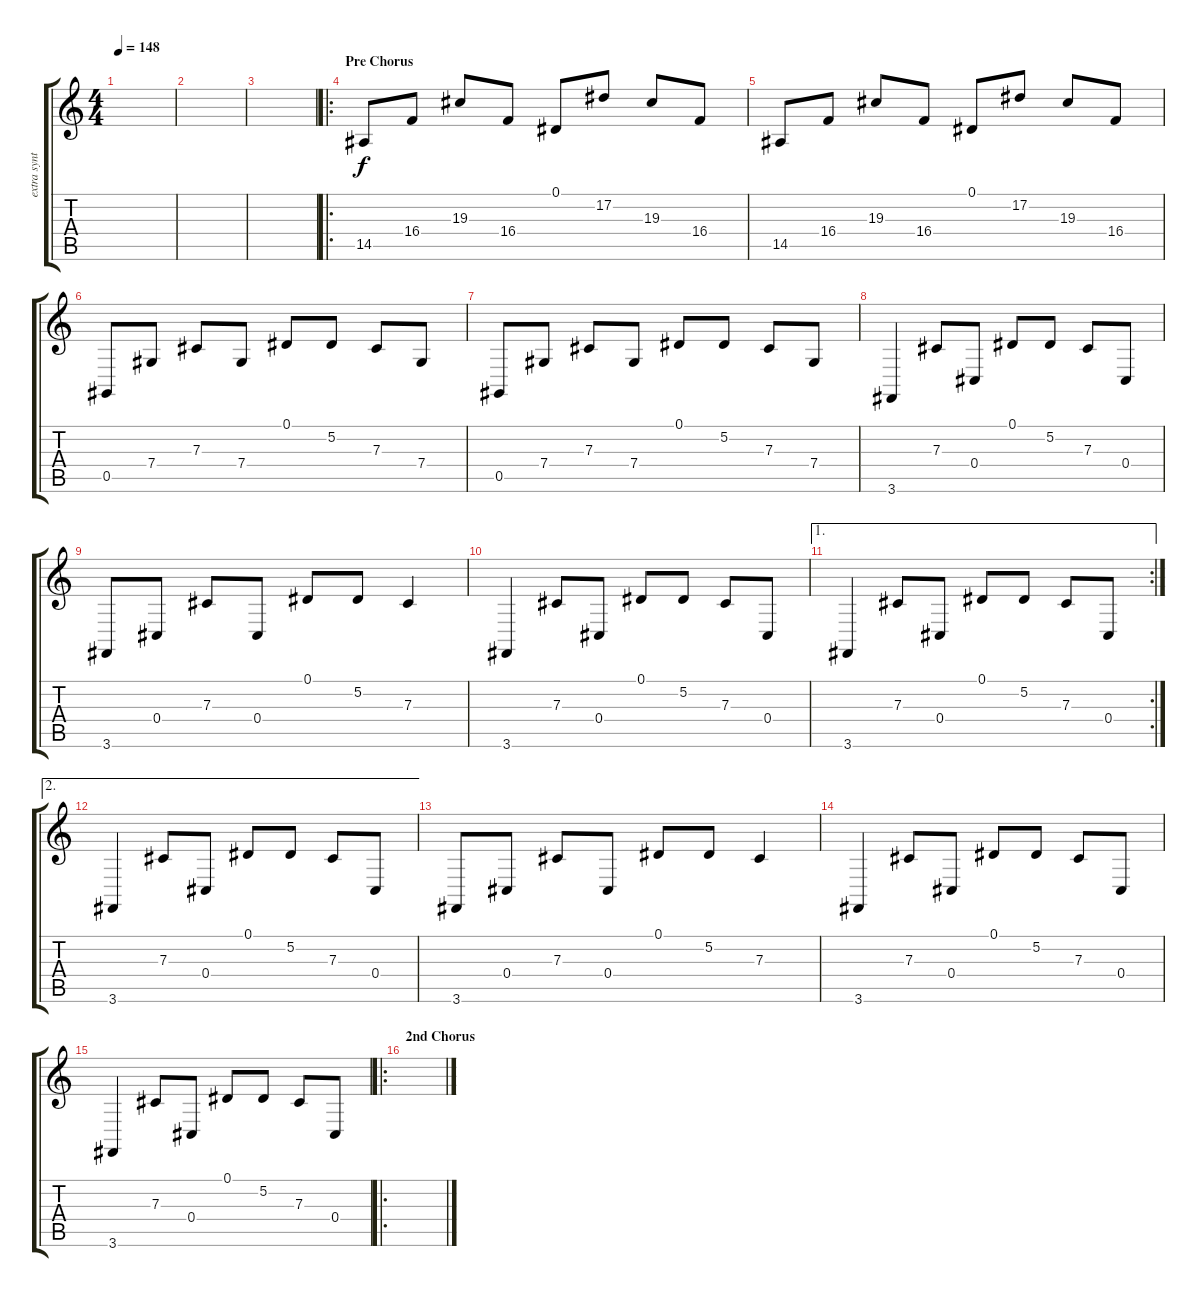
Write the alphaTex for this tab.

\track ("extra synths" "extra synt") {instrument lead1square}
\staff {score tabs}
\tuning (Eb4 Bb3 Gb3 Db3 Ab2 Eb2) {hide}
\ts (4 4)
\tempo 148
\clef g2
\ks c
|
|
|
\ro
\section ("" "Pre Chorus")
14.5.8{instrument distortionguitar} 16.4.8 19.3.8 16.4.8 0.1.8 17.2.8 19.3.8 16.4.8 |
14.5.8 16.4.8 19.3.8 16.4.8 0.1.8 17.2.8 19.3.8 16.4.8 |
0.5.8 7.4.8 7.3.8 7.4.8 0.1.8 5.2.8 7.3.8 7.4.8 |
0.5.8 7.4.8 7.3.8 7.4.8 0.1.8 5.2.8 7.3.8 7.4.8 |
3.6.4 7.3.8 0.4.8 0.1.8 5.2.8 7.3.8 0.4.8 |
3.6.8 0.4.8 7.3.8 0.4.8 0.1.8 5.2.8 7.3.4 |
3.6.4 7.3.8 0.4.8 0.1.8 5.2.8 7.3.8 0.4.8 |
\ae 1
\rc 2
3.6.4 7.3.8 0.4.8 0.1.8 5.2.8 7.3.8 0.4.8 |
\ae 2
3.6.4 7.3.8 0.4.8 0.1.8 5.2.8 7.3.8 0.4.8 |
3.6.8 0.4.8 7.3.8 0.4.8 0.1.8 5.2.8 7.3.4 |
3.6.4 7.3.8 0.4.8 0.1.8 5.2.8 7.3.8 0.4.8 |
3.6.4 7.3.8 0.4.8 0.1.8 5.2.8 7.3.8 0.4.8 |
\ro
\section ("" "2nd Chorus")
